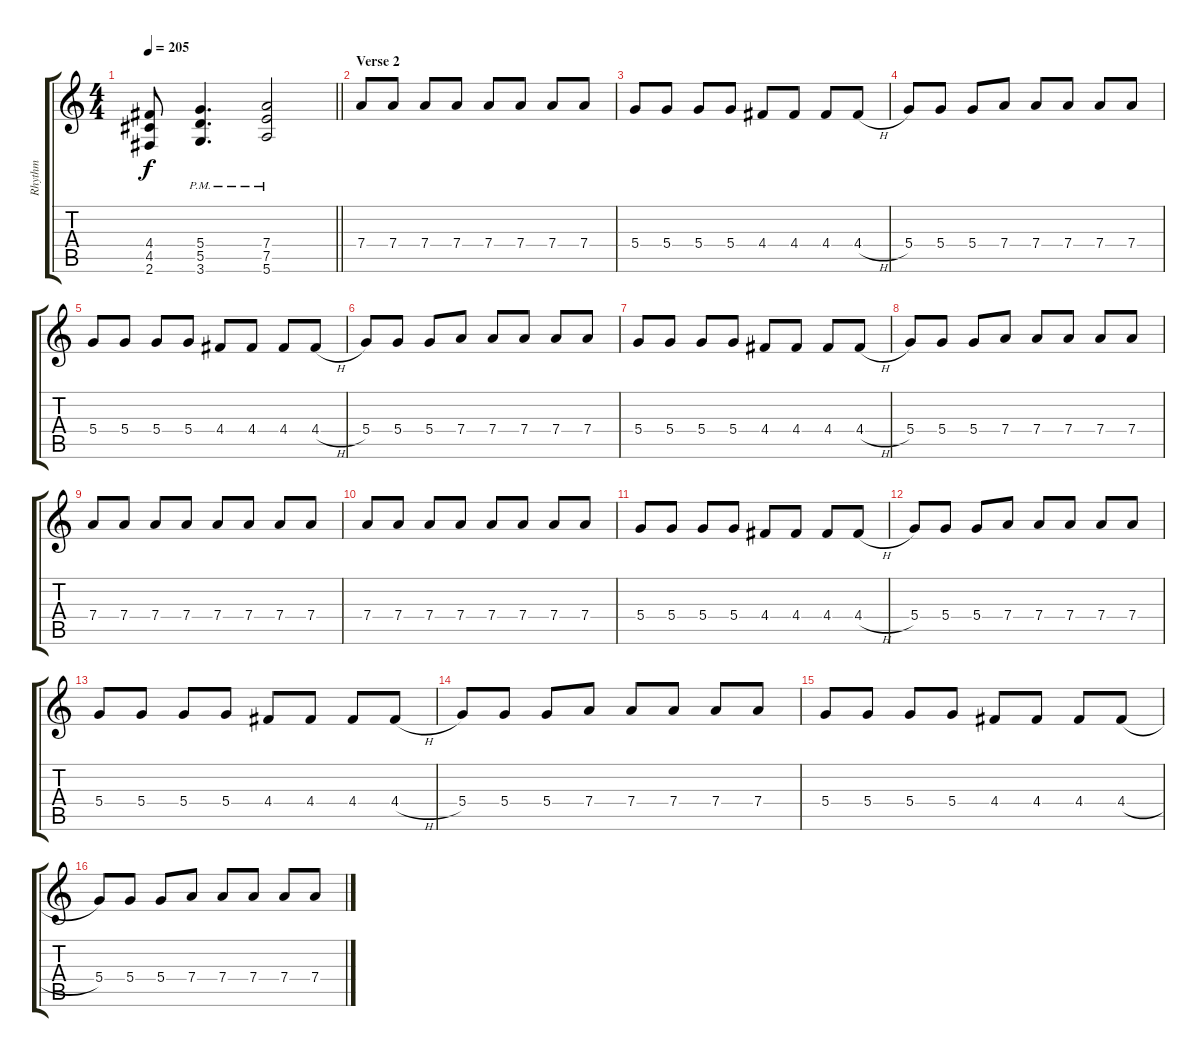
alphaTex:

\track ("Rhythm" "Rhythm") {instrument distortionguitar}
\staff {score tabs}
\tuning (E4 B3 G3 D3 A2 E2) {hide}
\ts (4 4)
\tempo 205
\clef g2
\barLineRight lightlight
\ks c
(4.4{t} 4.5{t} 2.6{t}).8{dy f} (5.4{pm} 5.5{pm} 3.6{pm}).4{d} (7.4{pm} 7.5{pm} 5.6{pm}).2 |
\section ("" "Verse 2")
7.4.8 7.4.8 7.4.8 7.4.8 7.4.8 7.4.8 7.4.8 7.4.8 |
5.4.8 5.4.8 5.4.8 5.4.8 4.4.8 4.4.8 4.4.8 4.4{h}.8 |
5.4.8 5.4.8 5.4.8 7.4.8 7.4.8 7.4.8 7.4.8 7.4.8 |
5.4.8 5.4.8 5.4.8 5.4.8 4.4.8 4.4.8 4.4.8 4.4{h}.8 |
5.4.8 5.4.8 5.4.8 7.4.8 7.4.8 7.4.8 7.4.8 7.4.8 |
5.4.8 5.4.8 5.4.8 5.4.8 4.4.8 4.4.8 4.4.8 4.4{h}.8 |
5.4.8 5.4.8 5.4.8 7.4.8 7.4.8 7.4.8 7.4.8 7.4.8 |
7.4.8 7.4.8 7.4.8 7.4.8 7.4.8 7.4.8 7.4.8 7.4.8 |
7.4.8 7.4.8 7.4.8 7.4.8 7.4.8 7.4.8 7.4.8 7.4.8 |
5.4.8 5.4.8 5.4.8 5.4.8 4.4.8 4.4.8 4.4.8 4.4{h}.8 |
5.4.8 5.4.8 5.4.8 7.4.8 7.4.8 7.4.8 7.4.8 7.4.8 |
5.4.8 5.4.8 5.4.8 5.4.8 4.4.8 4.4.8 4.4.8 4.4{h}.8 |
5.4.8 5.4.8 5.4.8 7.4.8 7.4.8 7.4.8 7.4.8 7.4.8 |
5.4.8 5.4.8 5.4.8 5.4.8 4.4.8 4.4.8 4.4.8 4.4{h}.8 |
5.4.8 5.4.8 5.4.8 7.4.8 7.4.8 7.4.8 7.4.8 7.4.8
